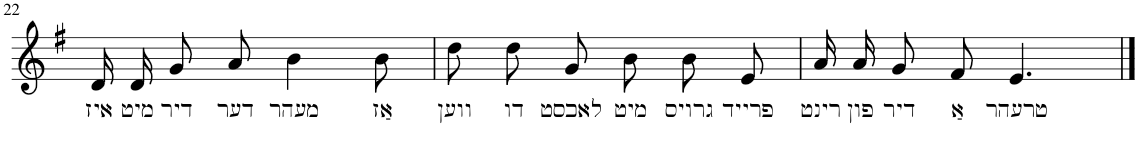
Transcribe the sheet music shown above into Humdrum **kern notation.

**kern	**text
*part1	*part1
*staff1	*staff1
*I"Piano	*
*I'Pno.	*
!!LO:PB:g=z
*clefG2	*
*k[f#]	*
*M6/8	*
=22	=22
!	!LO:LY:b
16d/LL	איז
!	!LO:LY:b
16d/J	מיט
!	!LO:LY:b
8g/	דיר
!	!LO:LY:b
8a/J	דער
!	!LO:LY:b
4b\	מעהר
!	!LO:LY:b
8b\	אַז
=23	=23
!	!LO:LY:b
8dd\L	ווען
!	!LO:LY:b
8dd\	דו
!	!LO:LY:b
8g\J	לאכסט
!	!LO:LY:b
8b/L	מיט
!	!LO:LY:b
8b/	גרויס
!	!LO:LY:b
8e/J	פרייד
=24	=24
!	!LO:LY:b
16a/LL	רינט
!	!LO:LY:b
16a/J	פון
!	!LO:LY:b
8g/	דיר
!	!LO:LY:b
8f#/J	אַ
!	!LO:LY:b
4.e/	טרעהר
==	==
*-	*-
